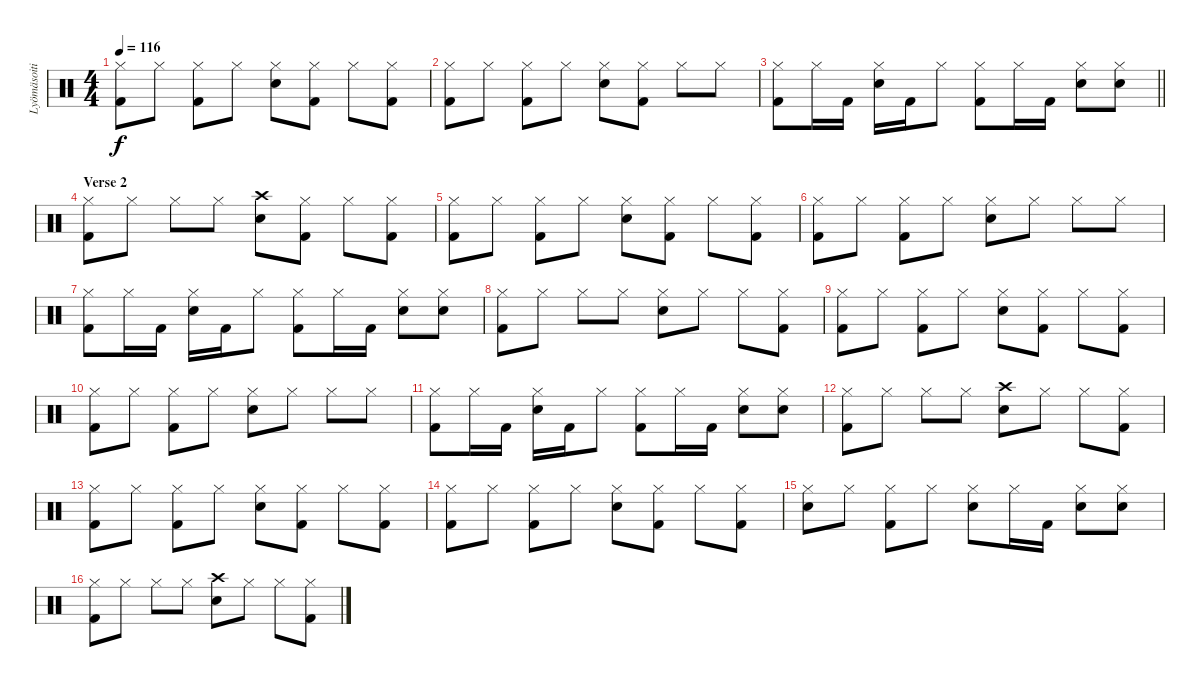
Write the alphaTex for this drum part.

\track ("Lyömäsoitin" "Lyömäsoiti") {instrument percussion}
\staff {score}
\articulation defaults
\ts (4 4)
\tempo 116
\clef neutral
\ks c
("Hi-Hat (closed)" "Kick (hit) 2").8{dy f} "Hi-Hat (closed)".8 ("Hi-Hat (closed)" "Kick (hit) 2").8 "Hi-Hat (closed)".8 ("Hi-Hat (closed)" "Snare (hit) 2").8 ("Hi-Hat (closed)" "Kick (hit) 2").8 "Hi-Hat (closed)".8 ("Hi-Hat (closed)" "Kick (hit) 2").8 |
("Hi-Hat (closed)" "Kick (hit) 2").8 "Hi-Hat (closed)".8 ("Hi-Hat (closed)" "Kick (hit) 2").8 "Hi-Hat (closed)".8 ("Hi-Hat (closed)" "Snare (hit) 2").8 ("Hi-Hat (closed)" "Kick (hit) 2").8 "Hi-Hat (closed)".8 "Hi-Hat (closed)".8 |
\barLineRight lightlight
("Hi-Hat (closed)" "Kick (hit) 2").8 "Hi-Hat (closed)".16 "Kick (hit) 2".16 ("Hi-Hat (closed)" "Snare (hit) 2").16 "Kick (hit) 2".16 "Hi-Hat (closed)".8 ("Hi-Hat (closed)" "Kick (hit) 2").8 "Hi-Hat (closed)".16 "Kick (hit) 2".16 ("Hi-Hat (closed)" "Snare (hit) 2").8 ("Hi-Hat (closed)" "Snare (hit) 2").8 |
\section ("" "Verse 2")
("Hi-Hat (closed)" "Kick (hit) 2").8 "Hi-Hat (closed)".8 "Hi-Hat (closed)".8 "Hi-Hat (closed)".8 ("Crash high (hit)" "Snare (hit) 2").8 ("Hi-Hat (closed)" "Kick (hit) 2").8 "Hi-Hat (closed)".8 ("Hi-Hat (closed)" "Kick (hit) 2").8 |
("Hi-Hat (closed)" "Kick (hit) 2").8 "Hi-Hat (closed)".8 ("Hi-Hat (closed)" "Kick (hit) 2").8 "Hi-Hat (closed)".8 ("Hi-Hat (closed)" "Snare (hit) 2").8 ("Hi-Hat (closed)" "Kick (hit) 2").8 "Hi-Hat (closed)".8 ("Hi-Hat (closed)" "Kick (hit) 2").8 |
("Hi-Hat (closed)" "Kick (hit) 2").8 "Hi-Hat (closed)".8 ("Hi-Hat (closed)" "Kick (hit) 2").8 "Hi-Hat (closed)".8 ("Hi-Hat (closed)" "Snare (hit) 2").8 "Hi-Hat (closed)".8 "Hi-Hat (closed)".8 "Hi-Hat (closed)".8 |
("Hi-Hat (closed)" "Kick (hit) 2").8 "Hi-Hat (closed)".16 "Kick (hit) 2".16 ("Hi-Hat (closed)" "Snare (hit) 2").16 "Kick (hit) 2".16 "Hi-Hat (closed)".8 ("Hi-Hat (closed)" "Kick (hit) 2").8 "Hi-Hat (closed)".16 "Kick (hit) 2".16 ("Hi-Hat (closed)" "Snare (hit) 2").8 ("Hi-Hat (closed)" "Snare (hit) 2").8 |
("Hi-Hat (closed)" "Kick (hit) 2").8 "Hi-Hat (closed)".8 "Hi-Hat (closed)".8 "Hi-Hat (closed)".8 ("Hi-Hat (closed)" "Snare (hit) 2").8 "Hi-Hat (closed)".8 "Hi-Hat (closed)".8 ("Hi-Hat (closed)" "Kick (hit) 2").8 |
("Hi-Hat (closed)" "Kick (hit) 2").8 "Hi-Hat (closed)".8 ("Hi-Hat (closed)" "Kick (hit) 2").8 "Hi-Hat (closed)".8 ("Hi-Hat (closed)" "Snare (hit) 2").8 ("Hi-Hat (closed)" "Kick (hit) 2").8 "Hi-Hat (closed)".8 ("Hi-Hat (closed)" "Kick (hit) 2").8 |
("Hi-Hat (closed)" "Kick (hit) 2").8 "Hi-Hat (closed)".8 ("Hi-Hat (closed)" "Kick (hit) 2").8 "Hi-Hat (closed)".8 ("Hi-Hat (closed)" "Snare (hit) 2").8 "Hi-Hat (closed)".8 "Hi-Hat (closed)".8 "Hi-Hat (closed)".8 |
("Hi-Hat (closed)" "Kick (hit) 2").8 "Hi-Hat (closed)".16 "Kick (hit) 2".16 ("Hi-Hat (closed)" "Snare (hit) 2").16 "Kick (hit) 2".16 "Hi-Hat (closed)".8 ("Hi-Hat (closed)" "Kick (hit) 2").8 "Hi-Hat (closed)".16 "Kick (hit) 2".16 ("Hi-Hat (closed)" "Snare (hit) 2").8 ("Hi-Hat (closed)" "Snare (hit) 2").8 |
("Hi-Hat (closed)" "Kick (hit) 2").8 "Hi-Hat (closed)".8 "Hi-Hat (closed)".8 "Hi-Hat (closed)".8 ("Crash high (hit)" "Snare (hit) 2").8 "Hi-Hat (closed)".8 "Hi-Hat (closed)".8 ("Hi-Hat (closed)" "Kick (hit) 2").8 |
("Hi-Hat (closed)" "Kick (hit) 2").8 "Hi-Hat (closed)".8 ("Hi-Hat (closed)" "Kick (hit) 2").8 "Hi-Hat (closed)".8 ("Hi-Hat (closed)" "Snare (hit) 2").8 ("Hi-Hat (closed)" "Kick (hit) 2").8 "Hi-Hat (closed)".8 ("Hi-Hat (closed)" "Kick (hit) 2").8 |
("Hi-Hat (closed)" "Kick (hit) 2").8 "Hi-Hat (closed)".8 ("Hi-Hat (closed)" "Kick (hit) 2").8 "Hi-Hat (closed)".8 ("Hi-Hat (closed)" "Snare (hit) 2").8 ("Hi-Hat (closed)" "Kick (hit) 2").8 "Hi-Hat (closed)".8 ("Hi-Hat (closed)" "Kick (hit) 2").8 |
("Hi-Hat (closed)" "Snare (hit) 2").8 "Hi-Hat (closed)".8 ("Hi-Hat (closed)" "Kick (hit) 2").8 "Hi-Hat (closed)".8 ("Hi-Hat (closed)" "Snare (hit) 2").8 "Hi-Hat (closed)".16 "Kick (hit) 2".16 ("Hi-Hat (closed)" "Snare (hit) 2").8 ("Hi-Hat (closed)" "Snare (hit) 2").8 |
("Hi-Hat (closed)" "Kick (hit) 2").8 "Hi-Hat (closed)".8 "Hi-Hat (closed)".8 "Hi-Hat (closed)".8 ("Crash high (hit)" "Snare (hit) 2").8 "Hi-Hat (closed)".8 "Hi-Hat (closed)".8 ("Hi-Hat (closed)" "Kick (hit) 2").8
